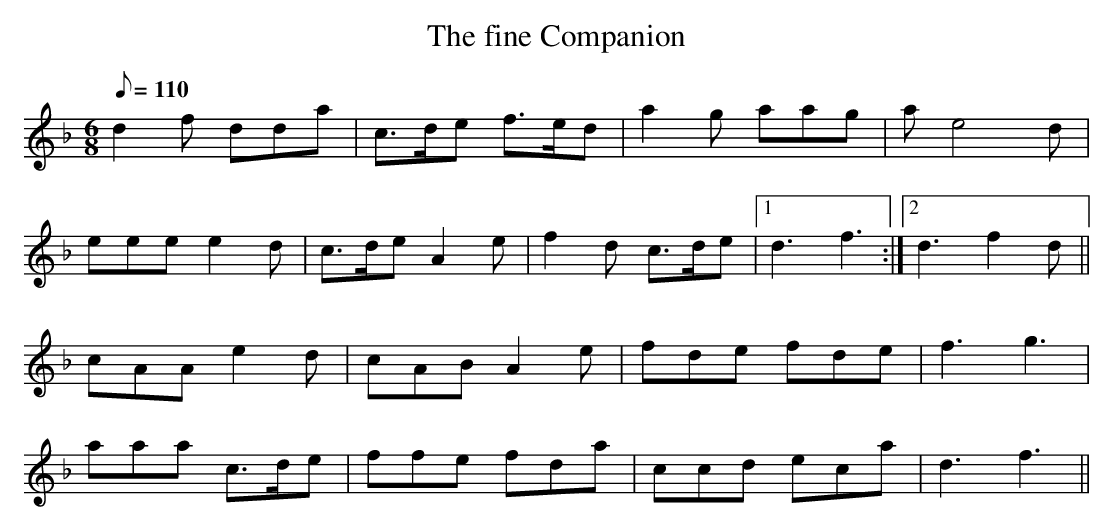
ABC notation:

X:1
T:The fine Companion
L:1/8
M:6/8
Q:110
K:DAeol
d2f dda|c>de f>ed|a2g aag|ae4 d|
eee e2d|c>de A2e|f2d c>de|1 d3 f3:|2 d3 f2d||
cAA e2d|cAB A2e|fde fde|f3 g3|
aaa c>de|ffe fda|ccd eca|d3 f3||
